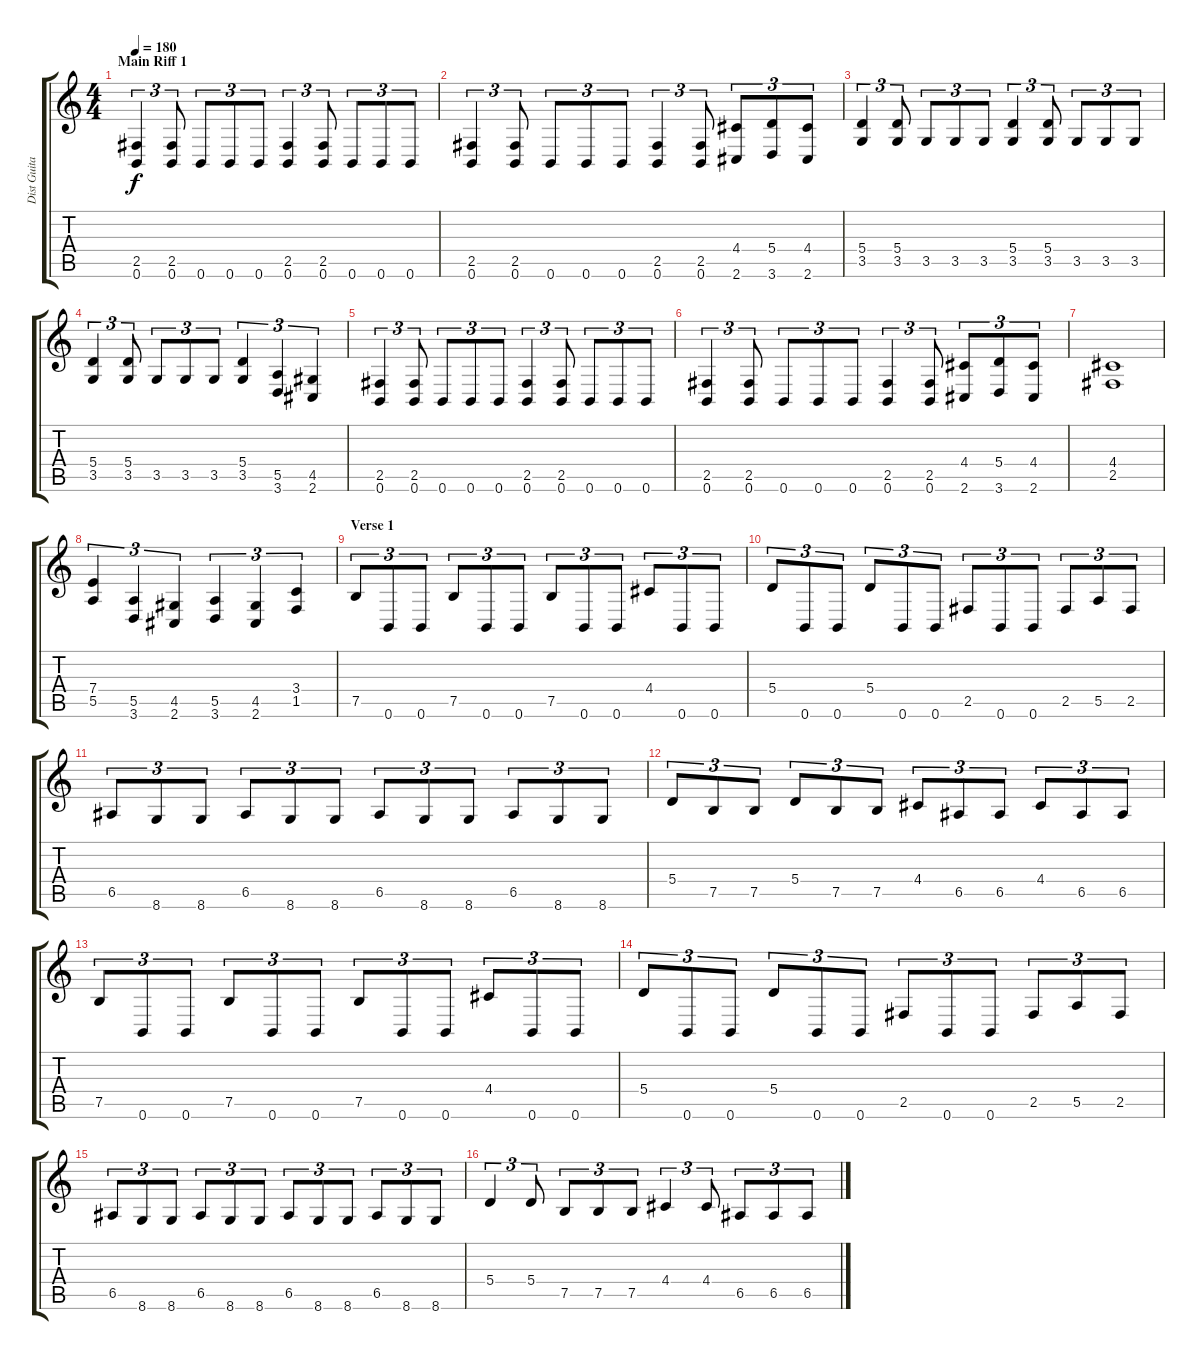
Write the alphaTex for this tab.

\track ("Dist Guitar 1" "Dist Guita") {instrument distortionguitar}
\staff {score tabs}
\tuning (B3 Gb3 D3 A2 E2 B1) {hide}
\ts (4 4)
\section ("" "Main Riff 1")
\tempo 180
\clef g2
\ks c
(2.5 0.6).4{tu (3 2) dy f} (2.5 0.6).8{tu (3 2)} 0.6.8{tu (3 2)} 0.6.8{tu (3 2)} 0.6.8{tu (3 2)} (2.5 0.6).4{tu (3 2)} (2.5 0.6).8{tu (3 2)} 0.6.8{tu (3 2)} 0.6.8{tu (3 2)} 0.6.8{tu (3 2)} |
(2.5 0.6).4{tu (3 2)} (2.5 0.6).8{tu (3 2)} 0.6.8{tu (3 2)} 0.6.8{tu (3 2)} 0.6.8{tu (3 2)} (2.5 0.6).4{tu (3 2)} (2.5 0.6).8{tu (3 2)} (4.4 2.6).8{tu (3 2)} (5.4 3.6).8{tu (3 2)} (4.4 2.6).8{tu (3 2)} |
(5.4 3.5).4{tu (3 2)} (5.4 3.5).8{tu (3 2)} 3.5.8{tu (3 2)} 3.5.8{tu (3 2)} 3.5.8{tu (3 2)} (5.4 3.5).4{tu (3 2)} (5.4 3.5).8{tu (3 2)} 3.5.8{tu (3 2)} 3.5.8{tu (3 2)} 3.5.8{tu (3 2)} |
(5.4 3.5).4{tu (3 2)} (5.4 3.5).8{tu (3 2)} 3.5.8{tu (3 2)} 3.5.8{tu (3 2)} 3.5.8{tu (3 2)} (5.4 3.5).4{tu (3 2)} (5.5 3.6).4{tu (3 2)} (4.5 2.6).4{tu (3 2)} |
(2.5 0.6).4{tu (3 2)} (2.5 0.6).8{tu (3 2)} 0.6.8{tu (3 2)} 0.6.8{tu (3 2)} 0.6.8{tu (3 2)} (2.5 0.6).4{tu (3 2)} (2.5 0.6).8{tu (3 2)} 0.6.8{tu (3 2)} 0.6.8{tu (3 2)} 0.6.8{tu (3 2)} |
(2.5 0.6).4{tu (3 2)} (2.5 0.6).8{tu (3 2)} 0.6.8{tu (3 2)} 0.6.8{tu (3 2)} 0.6.8{tu (3 2)} (2.5 0.6).4{tu (3 2)} (2.5 0.6).8{tu (3 2)} (4.4 2.6).8{tu (3 2)} (5.4 3.6).8{tu (3 2)} (4.4 2.6).8{tu (3 2)} |
(4.4 2.5).1 |
(7.4 5.5).4{tu (3 2)} (5.5 3.6).4{tu (3 2)} (4.5 2.6).4{tu (3 2)} (5.5 3.6).4{tu (3 2)} (4.5 2.6).4{tu (3 2)} (3.4 1.5).4{tu (3 2)} |
\section ("" "Verse 1")
7.5.8{tu (3 2)} 0.6.8{tu (3 2)} 0.6.8{tu (3 2)} 7.5.8{tu (3 2)} 0.6.8{tu (3 2)} 0.6.8{tu (3 2)} 7.5.8{tu (3 2)} 0.6.8{tu (3 2)} 0.6.8{tu (3 2)} 4.4.8{tu (3 2)} 0.6.8{tu (3 2)} 0.6.8{tu (3 2)} |
5.4.8{tu (3 2)} 0.6.8{tu (3 2)} 0.6.8{tu (3 2)} 5.4.8{tu (3 2)} 0.6.8{tu (3 2)} 0.6.8{tu (3 2)} 2.5.8{tu (3 2)} 0.6.8{tu (3 2)} 0.6.8{tu (3 2)} 2.5.8{tu (3 2)} 5.5.8{tu (3 2)} 2.5.8{tu (3 2)} |
6.5.8{tu (3 2)} 8.6.8{tu (3 2)} 8.6.8{tu (3 2)} 6.5.8{tu (3 2)} 8.6.8{tu (3 2)} 8.6.8{tu (3 2)} 6.5.8{tu (3 2)} 8.6.8{tu (3 2)} 8.6.8{tu (3 2)} 6.5.8{tu (3 2)} 8.6.8{tu (3 2)} 8.6.8{tu (3 2)} |
5.4.8{tu (3 2)} 7.5.8{tu (3 2)} 7.5.8{tu (3 2)} 5.4.8{tu (3 2)} 7.5.8{tu (3 2)} 7.5.8{tu (3 2)} 4.4.8{tu (3 2)} 6.5.8{tu (3 2)} 6.5.8{tu (3 2)} 4.4.8{tu (3 2)} 6.5.8{tu (3 2)} 6.5.8{tu (3 2)} |
7.5.8{tu (3 2)} 0.6.8{tu (3 2)} 0.6.8{tu (3 2)} 7.5.8{tu (3 2)} 0.6.8{tu (3 2)} 0.6.8{tu (3 2)} 7.5.8{tu (3 2)} 0.6.8{tu (3 2)} 0.6.8{tu (3 2)} 4.4.8{tu (3 2)} 0.6.8{tu (3 2)} 0.6.8{tu (3 2)} |
5.4.8{tu (3 2)} 0.6.8{tu (3 2)} 0.6.8{tu (3 2)} 5.4.8{tu (3 2)} 0.6.8{tu (3 2)} 0.6.8{tu (3 2)} 2.5.8{tu (3 2)} 0.6.8{tu (3 2)} 0.6.8{tu (3 2)} 2.5.8{tu (3 2)} 5.5.8{tu (3 2)} 2.5.8{tu (3 2)} |
6.5.8{tu (3 2)} 8.6.8{tu (3 2)} 8.6.8{tu (3 2)} 6.5.8{tu (3 2)} 8.6.8{tu (3 2)} 8.6.8{tu (3 2)} 6.5.8{tu (3 2)} 8.6.8{tu (3 2)} 8.6.8{tu (3 2)} 6.5.8{tu (3 2)} 8.6.8{tu (3 2)} 8.6.8{tu (3 2)} |
5.4.4{tu (3 2)} 5.4.8{tu (3 2)} 7.5.8{tu (3 2)} 7.5.8{tu (3 2)} 7.5.8{tu (3 2)} 4.4.4{tu (3 2)} 4.4.8{tu (3 2)} 6.5.8{tu (3 2)} 6.5.8{tu (3 2)} 6.5.8{tu (3 2)}
